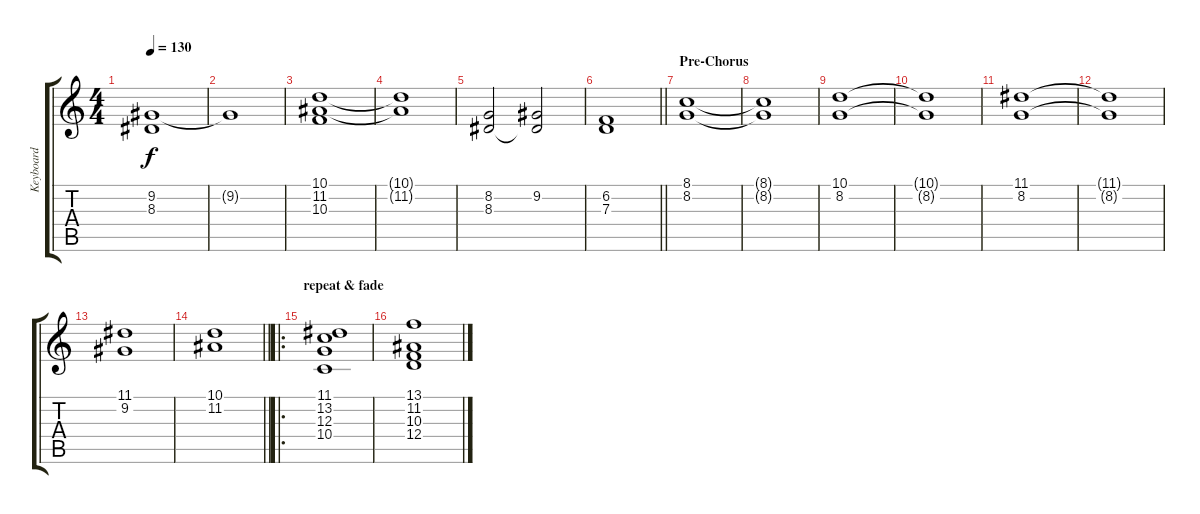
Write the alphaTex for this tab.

\track ("Keyboard" "Keyboard") {instrument stringensemble1}
\staff {score tabs}
\tuning (E4 B3 G3 D3 A2 E2) {hide}
\ts (4 4)
\tempo 130
\clef g2
\ks c
(9.2 8.3).1{dy f} |
9.2{t}.1 |
(10.1 11.2 10.3).1 |
(10.1{t} 11.2{t}).1 |
(8.2 8.3).2 (9.2 8.3{t}).2 |
\barLineRight lightlight
(6.2 7.3).1 |
\section ("" "Pre-Chorus")
(8.1 8.2).1 |
(8.1{t} 8.2{t}).1 |
(10.1 8.2).1 |
(10.1{t} 8.2{t}).1 |
(11.1 8.2).1 |
(11.1{t} 8.2{t}).1 |
(11.1 9.2).1 |
\barLineRight lightlight
(10.1 11.2).1 |
\ro
\section ("" "repeat & fade")
(11.1 13.2 12.3 10.4).1 |
(13.1 11.2 10.3 12.4).1
